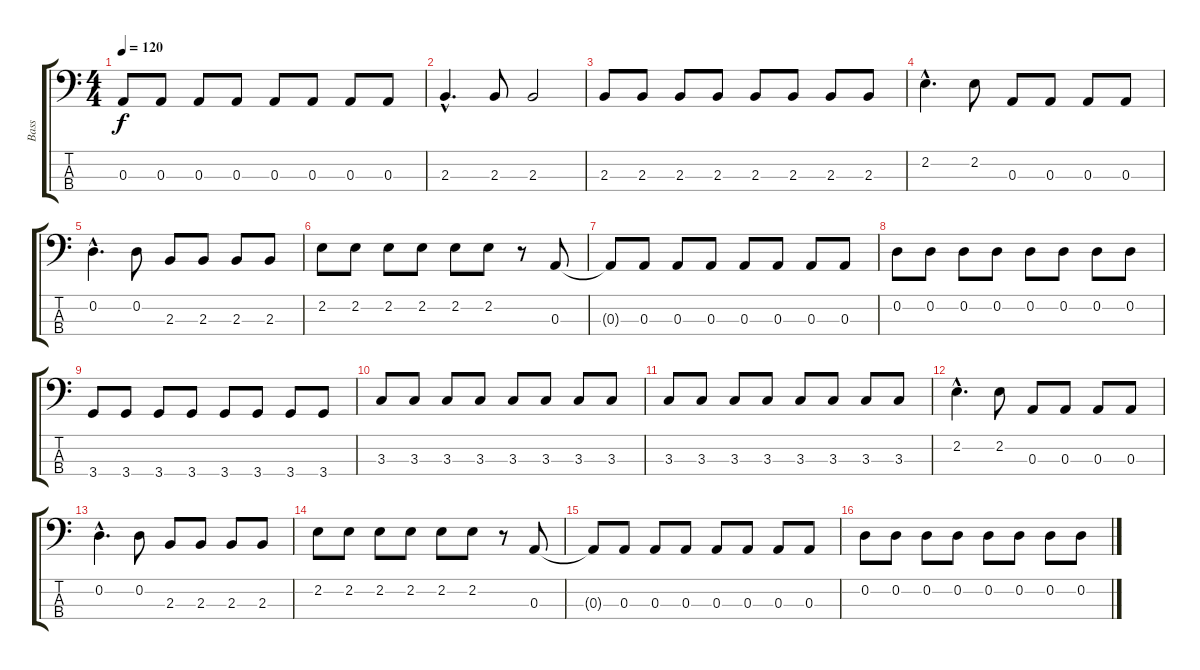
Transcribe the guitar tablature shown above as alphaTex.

\track ("Bass" "Bass") {instrument electricbasspick}
\staff {score tabs}
\tuning (G2 D2 A1 E1) {hide}
\ts (4 4)
\tempo 120
\clef f4
\ks c
0.3.8{dy f} 0.3.8 0.3.8 0.3.8 0.3.8 0.3.8 0.3.8 0.3.8 |
2.3{hac}.4{d} 2.3.8 2.3.2 |
2.3.8 2.3.8 2.3.8 2.3.8 2.3.8 2.3.8 2.3.8 2.3.8 |
2.2{hac}.4{d} 2.2.8 0.3.8 0.3.8 0.3.8 0.3.8 |
0.2{hac}.4{d} 0.2.8 2.3.8 2.3.8 2.3.8 2.3.8 |
2.2.8 2.2.8 2.2.8 2.2.8 2.2.8 2.2.8 r.8 0.3.8 |
0.3{t}.8 0.3.8 0.3.8 0.3.8 0.3.8 0.3.8 0.3.8 0.3.8 |
0.2.8 0.2.8 0.2.8 0.2.8 0.2.8 0.2.8 0.2.8 0.2.8 |
3.4.8 3.4.8 3.4.8 3.4.8 3.4.8 3.4.8 3.4.8 3.4.8 |
3.3.8 3.3.8 3.3.8 3.3.8 3.3.8 3.3.8 3.3.8 3.3.8 |
3.3.8 3.3.8 3.3.8 3.3.8 3.3.8 3.3.8 3.3.8 3.3.8 |
2.2{hac}.4{d} 2.2.8 0.3.8 0.3.8 0.3.8 0.3.8 |
0.2{hac}.4{d} 0.2.8 2.3.8 2.3.8 2.3.8 2.3.8 |
2.2.8 2.2.8 2.2.8 2.2.8 2.2.8 2.2.8 r.8 0.3.8 |
0.3{t}.8 0.3.8 0.3.8 0.3.8 0.3.8 0.3.8 0.3.8 0.3.8 |
0.2.8 0.2.8 0.2.8 0.2.8 0.2.8 0.2.8 0.2.8 0.2.8
